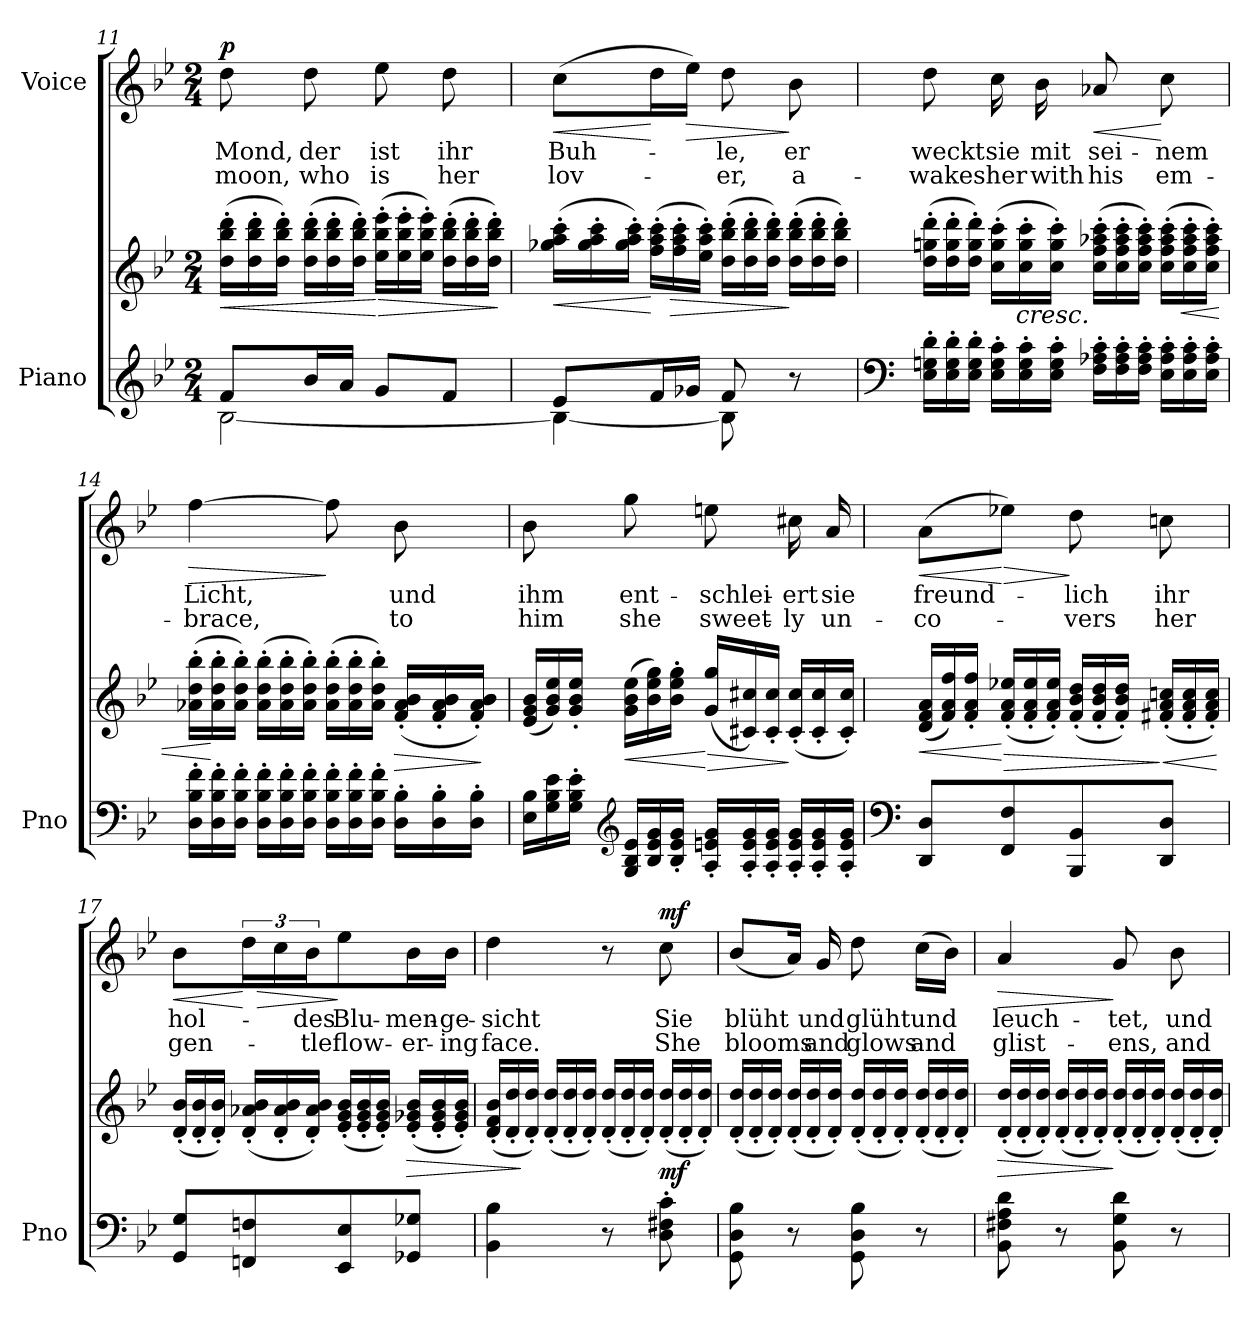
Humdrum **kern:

**kern	**kern	**dynam	**kern	**text	**text	**dynam
*part2	*part2	*part2	*part1	*part1	*part1	*part1
*staff3	*staff2	*staff2/3	*staff1	*staff1	*staff1	*staff1
*I"Piano	*	*	*I"Voice	*	*	*
*I'Pno	*	*	*	*	*	*
*clefG2	*clefG2	*	*clefG2	*	*	*
*k[b-e-]	*k[b-e-]	*	*k[b-e-]	*	*	*
*M2/4	*M2/4	*	*M2/4	*	*	*
=11	=11	=11	=11	=11	=11	=11
*^	*	*	*	*	*	*
*	*	*Xtuplet	*	*	*	*	*
!	!	!	!LO:HP:b	!	!	!	!LO:DY:a
8f/L	[2B-\	(24dd\' 24bb-\' 24ddd\'LL	<	8dd\	Mond,	moon,	p
.	.	24dd\' 24bb-\' 24ddd\'	.	.	.	.	.
.	.	24dd\' 24bb-\' 24ddd\'JJ)	.	.	.	.	.
16b-/L	.	(24dd\' 24bb-\' 24ddd\'LL	.	8dd\	der	who	.
.	.	24dd\' 24bb-\' 24ddd\'	.	.	.	.	.
16a/JJ	.	.	.	.	.	.	.
.	.	24dd\' 24bb-\' 24ddd\'JJ)	.	.	.	.	.
!	!	!	!LO:HP:n=1:b	!	!	!	!
8g/L	.	(24ee-\' 24bb-\' 24eee-\'LL	[ >	8ee-\	ist	is	.
.	.	24ee-\' 24bb-\' 24eee-\'	.	.	.	.	.
.	.	24ee-\' 24bb-\' 24eee-\'JJ)	.	.	.	.	.
8f/J	.	(24dd\' 24bb-\' 24ddd\'LL	.	8dd\	ihr	her	.
.	.	24dd\' 24bb-\' 24ddd\'	.	.	.	.	.
.	.	24dd\' 24bb-\' 24ddd\'JJ)	.	.	.	.	.
*v	*v	*	*	*	*	*	*
.	.	]	.	.	.	.
=12	=12	=12	=12	=12	=12	=12
*^	*	*	*	*	*	*
!	!	!	!LO:HP:b	!	!	!	!LO:HP:b
8e-/L	4B-\_	(24gg-X\' 24aa\' 24ccc\'LL	<	(8cc\L	Buh-	lov-	<
.	.	24gg-\' 24aa\' 24ccc\'	.	.	.	.	.
.	.	24gg-\' 24aa\' 24ccc\'JJ)	.	.	.	.	.
16f/L	.	(24ff\' 24aa\' 24ccc\'LL	[	16dd\L	.	.	[
!	!	!	!LO:HP:b	!	!	!	!
.	.	24ff\' 24aa\' 24ccc\'	>	.	.	.	.
!	!	!	!	!	!	!	!LO:HP:b
16g-X/JJ	.	.	.	16ee-\JJ)	.	.	>
.	.	24ee-\' 24aa\' 24ccc\'JJ)	.	.	.	.	.
8f/	8B-\]	(24dd\' 24bb-\' 24ddd\'LL	.	8dd\	-le,	-er,	.
.	.	24dd\' 24bb-\' 24ddd\'	.	.	.	.	.
.	.	24dd\' 24bb-\' 24ddd\'JJ)	.	.	.	.	.
8r	8ryy	(24dd\' 24bb-\' 24ddd\'LL	]	8b-\	er	a-	]
.	.	24dd\' 24bb-\' 24ddd\'	.	.	.	.	.
.	.	24dd\' 24bb-\' 24ddd\'JJ)	.	.	.	.	.
*v	*v	*	*	*	*	*	*
=13	=13	=13	=13	=13	=13	=13
*clefF4	*	*	*	*	*	*
*Xtuplet	*	*	*	*	*	*
24E-\' 24Gn\' 24d\'LL	(24dd\' 24ggn\' 24ddd\'LL	.	8dd\	weckt	-wakes	.
24E-\' 24G\' 24d\'	24dd\' 24gg\' 24ddd\'	.	.	.	.	.
24E-\' 24G\' 24d\'JJ	24dd\' 24gg\' 24ddd\'JJ)	.	.	.	.	.
24E-\' 24G\' 24c\'LL	(24cc\' 24gg\' 24ccc\'LL	.	16cc\	sie	her	.
!	!LO:TX:b:i:t=cresc.	!	!	!	!	!
24E-\' 24G\' 24c\'	24cc\' 24gg\' 24ccc\'	.	.	.	.	.
.	.	.	16b-\	mit	with	.
24E-\' 24G\' 24c\'JJ	24cc\' 24gg\' 24ccc\'JJ)	.	.	.	.	.
!	!	!	!	!	!	!LO:HP:b
24F\' 24A-X\' 24c\'LL	(24cc\' 24ff\' 24aa-X\' 24ccc\'LL	.	8a-X/	sei-	his	<
24F\' 24A-\' 24c\'	24cc\' 24ff\' 24aa-\' 24ccc\'	.	.	.	.	.
24F\' 24A-\' 24c\'JJ	24cc\' 24ff\' 24aa-\' 24ccc\'JJ)	.	.	.	.	.
24E-\' 24A-\' 24c\'LL	(24cc\' 24ff\' 24aa-\' 24ccc\'LL	.	8cc\	-nem	em-	[
!	!	!LO:HP:b	!	!	!	!
24E-\' 24A-\' 24c\'	24cc\' 24ff\' 24aa-\' 24ccc\'	<	.	.	.	.
24E-\' 24A-\' 24c\'JJ	24cc\' 24ff\' 24aa-\' 24ccc\'JJ)	.	.	.	.	.
=14	=14	=14	=14	=14	=14	=14
!	!	!	!	!	!	!LO:HP:b
24D\' 24B-\' 24f\'LL	(24a-X\' 24dd\' 24bb-\'LL	.	[4ff\	Licht,	-brace,	>
24D\' 24B-\' 24f\'	24a-\' 24dd\' 24bb-\'	[	.	.	.	.
24D\' 24B-\' 24f\'JJ	24a-\' 24dd\' 24bb-\'JJ)	.	.	.	.	.
24D\' 24B-\' 24f\'LL	(24a-\' 24dd\' 24bb-\'LL	.	.	.	.	.
24D\' 24B-\' 24f\'	24a-\' 24dd\' 24bb-\'	.	.	.	.	.
24D\' 24B-\' 24f\'JJ	24a-\' 24dd\' 24bb-\'JJ)	.	.	.	.	.
24D\' 24B-\' 24f\'LL	(24a-\' 24dd\' 24bb-\'LL	.	8ff\]	.	.	]
24D\' 24B-\' 24f\'	24a-\' 24dd\' 24bb-\'	.	.	.	.	.
24D\' 24B-\' 24f\'JJ	24a-\' 24dd\' 24bb-\'JJ)	.	.	.	.	.
!	!	!LO:HP:b	!	!	!	!
24D\' 24B-\'LL	(24f/' 24a-/' 24b-/'LL	>	8b-\	und	to	.
24D\' 24B-\'	24f/' 24a-/' 24b-/'	.	.	.	.	.
24D\' 24B-\'JJ	24f/' 24a-/' 24b-/'JJ)	.	.	.	.	.
.	.	]	.	.	.	.
=15	=15	=15	=15	=15	=15	=15
24E-\ 24B-\LL	(24e-/ 24g/ 24b-/LL	.	8b-\	ihm	him	.
24G\ 24B-\ 24e-\	24g/ 24b-/ 24ee-/)	.	.	.	.	.
24G\' 24B-\' 24e-\'JJ	24g/' 24b-/' 24ee-/'JJ	.	.	.	.	.
*clefG2	*	*	*	*	*	*
!	!	!LO:HP:b	!	!	!	!
24G/ 24B-/ 24e-/LL	(24g\ 24b-\ 24ee-\LL	<	8gg\	ent-	she	.
24B-/ 24e-/ 24g/	24b-\ 24ee-\ 24gg\)	.	.	.	.	.
24B-/' 24e-/' 24g/'JJ	24b-\' 24ee-\' 24gg\'JJ	.	.	.	.	.
!	!	!LO:HP:n=1:b	!	!	!	!
24A/' 24en/' 24g/'LL	(24g/ 24gg/LL	[ >	8een\	-schlei-	sweet-	.
24A/' 24e/' 24g/'	24c#X/ 24cc#X/)	.	.	.	.	.
24A/' 24e/' 24g/'JJ	24c#/' 24cc#/'JJ	.	.	.	.	.
24A/' 24e/' 24g/'LL	(24c#/' 24cc#/'LL	]	16cc#X\	-ert	-ly	.
24A/' 24e/' 24g/'	24c#/' 24cc#/'	.	.	.	.	.
.	.	.	16a/	sie	un-	.
24A/' 24e/' 24g/'JJ	24c#/' 24cc#/'JJ)	.	.	.	.	.
=16	=16	=16	=16	=16	=16	=16
*clefF4	*	*	*	*	*	*
!	!	!LO:HP:b	!	!	!	!LO:HP:b
8DD/ 8D/L	(24d/ 24f/ 24a/LL	<	(8a\L	freund-	-co-	<
.	24f/ 24a/ 24ff/)	.	.	.	.	.
.	24f/' 24a/' 24ff/'JJ	.	.	.	.	.
!	!	!LO:HP:n=1:b	!	!	!	!LO:HP:n=1:b
8FF/ 8F/	(24f/' 24a/' 24ee-X/'LL	[ >	8ee-X\J)	.	.	[ >
.	24f/' 24a/' 24ee-/'	.	.	.	.	.
.	24f/' 24a/' 24ee-/'JJ)	.	.	.	.	.
8BBB-/ 8BB-/	(24f/' 24b-/' 24dd/'LL	.	8dd\	-lich	-vers	]
.	24f/' 24b-/' 24dd/'	.	.	.	.	.
.	24f/' 24b-/' 24dd/'JJ)	.	.	.	.	.
!	!	!LO:HP:n=1:b	!	!	!	!
8DD/ 8D/J	(24f#X/' 24a/' 24ccn/'LL	] <	8ccn\	ihr	her	.
.	24f#/' 24a/' 24cc/'	.	.	.	.	.
.	24f#/' 24a/' 24cc/'JJ)	.	.	.	.	.
.	.	[	.	.	.	.
=17	=17	=17	=17	=17	=17	=17
!	!	!	!	!	!	!LO:HP:b
8GG/ 8G/L	(24d/' 24b-/'LL	.	8b-\L	hol-	gen-	<
.	24d/' 24b-/'	.	.	.	.	.
.	24d/' 24b-/'JJ)	.	.	.	.	.
8FFn/ 8Fn/	(24d/' 24a-X/' 24b-/'LL	.	24dd\L	.	.	[
!	!	!	!	!	!	!LO:HP:b
.	24d/' 24a-/' 24b-/'	.	24cc\JJ	.	.	>
.	24d/' 24a-/' 24b-/'JJ)	.	24b-\	-des	-tle	.
8EE-/ 8E-/	(24e-/' 24g/' 24b-/'LL	.	8ee-\	Blu-	flow-	]
.	24e-/' 24g/' 24b-/'	.	.	.	.	.
.	24e-/' 24g/' 24b-/'JJ)	.	.	.	.	.
!	!	!LO:HP:b	!	!	!	!
8GG-X/ 8G-X/J	(24e-/' 24g-X/' 24b-/'LL	>	16b-\	-men-	-er-	.
.	24e-/' 24g-/' 24b-/'	.	.	.	.	.
.	.	.	16b-\	-ge-	-ing	.
.	24e-/' 24g-/' 24b-/'JJ)	.	.	.	.	.
=18	=18	=18	=18	=18	=18	=18
4BB-\ 4B-\	(24d/' 24f/' 24b-/'LL	.	4dd\	-sicht	face.	.
.	24d/' 24dd/'	.	.	.	.	.
.	24d/' 24dd/'JJ)	]	.	.	.	.
.	(24d/' 24dd/'LL	.	.	.	.	.
.	24d/' 24dd/'	.	.	.	.	.
.	24d/' 24dd/'JJ)	.	.	.	.	.
8r	(24d/' 24dd/'LL	.	8r	.	.	.
.	24d/' 24dd/'	.	.	.	.	.
.	24d/' 24dd/'JJ)	.	.	.	.	.
!	!	!LO:DY:b	!	!	!	!LO:DY:a
8D\' 8F#X\' 8c\'	(24d/' 24dd/'LL	mf	8cc\	Sie	She	mf
.	24d/' 24dd/'	.	.	.	.	.
.	24d/' 24dd/'JJ)	.	.	.	.	.
=19	=19	=19	=19	=19	=19	=19
8GG\ 8D\ 8B-\	(24d/' 24dd/'LL	.	(8b-/L	blüht	blooms	.
.	24d/' 24dd/'	.	.	.	.	.
.	24d/' 24dd/'JJ)	.	.	.	.	.
8r	(24d/' 24dd/'LL	.	16a/Jk)	.	.	.
.	24d/' 24dd/'	.	.	.	.	.
.	.	.	16g/	und	and	.
.	24d/' 24dd/'JJ)	.	.	.	.	.
8GG\ 8D\ 8B-\	(24d/' 24dd/'LL	.	8dd\	glüht	glows	.
.	24d/' 24dd/'	.	.	.	.	.
.	24d/' 24dd/'JJ)	.	.	.	.	.
8r	(24d/' 24dd/'LL	.	(16cc\LL	und	and	.
.	24d/' 24dd/'	.	.	.	.	.
.	.	.	16b-\JJ)	.	.	.
.	24d/' 24dd/'JJ)	.	.	.	.	.
=20	=20	=20	=20	=20	=20	=20
!	!	!LO:HP:b	!	!	!	!LO:HP:b
8BB-\ 8F#X\ 8A\ 8d\	(24d/' 24dd/'LL	>	4a/	leuch-	glist-	>
.	24d/' 24dd/'	.	.	.	.	.
.	24d/' 24dd/'JJ)	.	.	.	.	.
8r	(24d/' 24dd/'LL	.	.	.	.	.
.	24d/' 24dd/'	.	.	.	.	.
.	24d/' 24dd/'JJ)	.	.	.	.	.
8BB-\ 8G\ 8d\	(24d/' 24dd/'LL	]	8g/	-tet,	-ens,	]
.	24d/' 24dd/'	.	.	.	.	.
.	24d/' 24dd/'JJ)	.	.	.	.	.
8r	(24d/' 24dd/'LL	.	8b-\	und	and	.
.	24d/' 24dd/'	.	.	.	.	.
.	24d/' 24dd/'JJ)	.	.	.	.	.
=	=	=	=	=	=	=
*-	*-	*-	*-	*-	*-	*-
